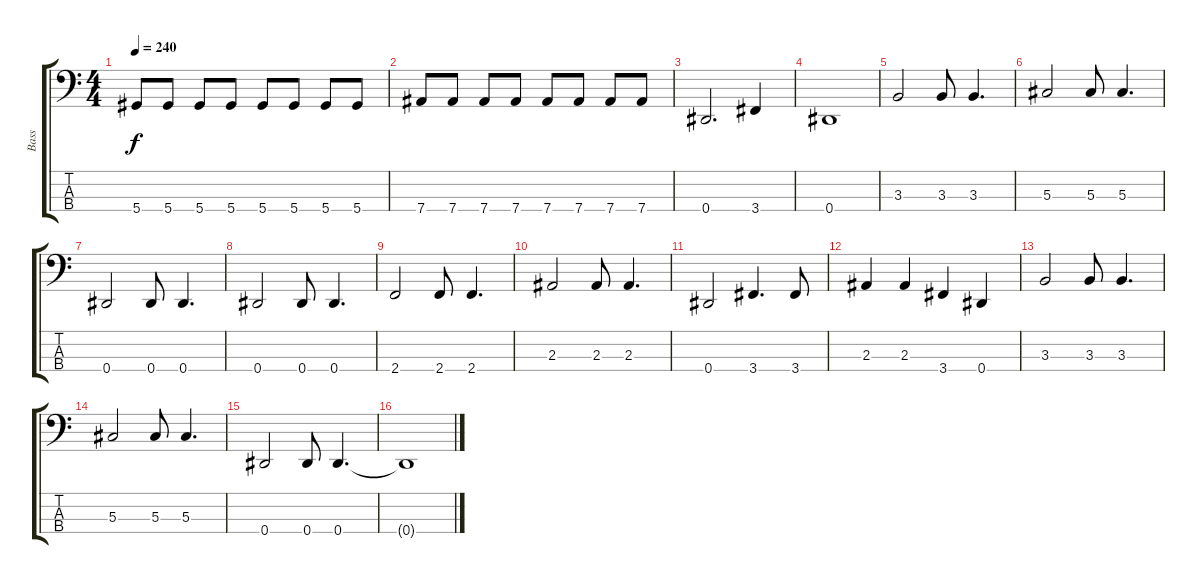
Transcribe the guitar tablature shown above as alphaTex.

\track ("Bass" "Bass") {instrument electricbassfinger}
\staff {score tabs}
\tuning (Gb2 Db2 Ab1 Eb1) {hide}
\ts (4 4)
\tempo 240
\clef f4
\ks c
5.4.8{dy f} 5.4.8 5.4.8 5.4.8 5.4.8 5.4.8 5.4.8 5.4.8 |
7.4.8 7.4.8 7.4.8 7.4.8 7.4.8 7.4.8 7.4.8 7.4.8 |
0.4.2{d} 3.4.4 |
0.4.1 |
3.3.2 3.3.8 3.3.4{d} |
5.3.2 5.3.8 5.3.4{d} |
0.4.2 0.4.8 0.4.4{d} |
0.4.2 0.4.8 0.4.4{d} |
2.4.2 2.4.8 2.4.4{d} |
2.3.2 2.3.8 2.3.4{d} |
0.4.2 3.4.4{d} 3.4.8 |
2.3.4 2.3.4 3.4.4 0.4.4 |
3.3.2 3.3.8 3.3.4{d} |
5.3.2 5.3.8 5.3.4{d} |
0.4.2 0.4.8 0.4.4{d} |
0.4{t}.1
